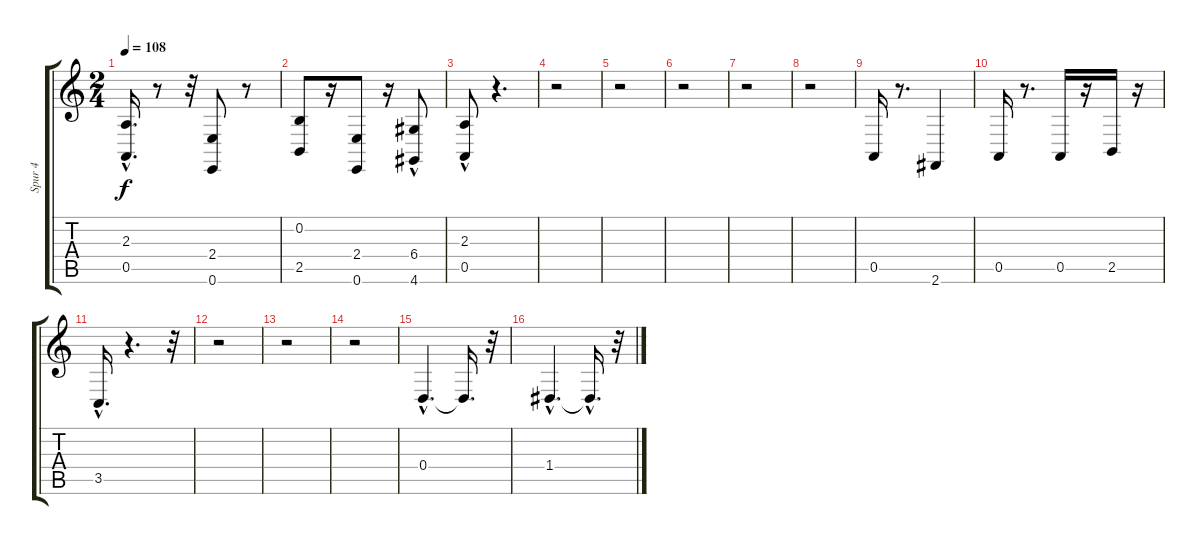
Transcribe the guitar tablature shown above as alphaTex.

\track ("Spur 4" "Spur 4") {instrument trombone}
\staff {score tabs}
\tuning (E4 B3 G3 D3 A2 E2) {hide}
\ts (2 4)
\tempo 108
\clef g2
\ks c
(2.3{hac} 0.5{hac}).16{d dy f} r.8 r.32 (2.4 0.6).8 r.8 |
(0.2 2.5).8 r.16 (2.4 0.6).8 r.16 (6.4 4.6{hac}).8 |
(2.3{hac} 0.5).8 r.4{d} |
r.2 |
r.2 |
r.2 |
r.2 |
r.2 |
0.5.16 r.8{d} 2.6.4 |
0.5.16 r.8{d} 0.5.16 r.16 2.5.16 r.16 |
3.5{hac}.16{d} r.4{d} r.32 |
r.2 |
r.2 |
r.2 |
0.4{hac}.4{d} 0.4{t}.16{d} r.32 |
1.4{hac}.4{d} 1.4{hac t}.16{d} r.32
